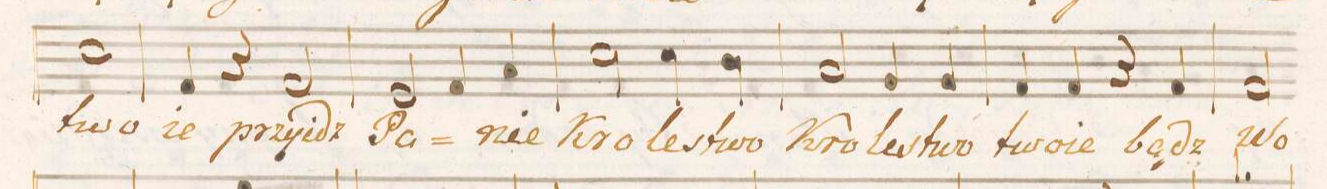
**kern	**text
*I"Basso.	*
*clefF4	*
*k[b-e-a-d-]	*
*met(C.)	*
*M4/4	*
1E-	two-
=13	=13
4AA-/	-ie
4r	.
2AA-/	przyidz
=14	=14
2GG/	Pa-
4AA-/	.
4C/	-nie
=15	=15
2E-\	Kro-
4E-\	-le-
4D-\	-stwo
=16	=16
2C/	Kro-
4BB-/	-le-
4BB-/	-stwo
=17	=17
4AA-/	two-
4AA-/	-ie
4r	.
4AA-/	bądz
=18	=18
2AA-/	wo-
*-	*-
